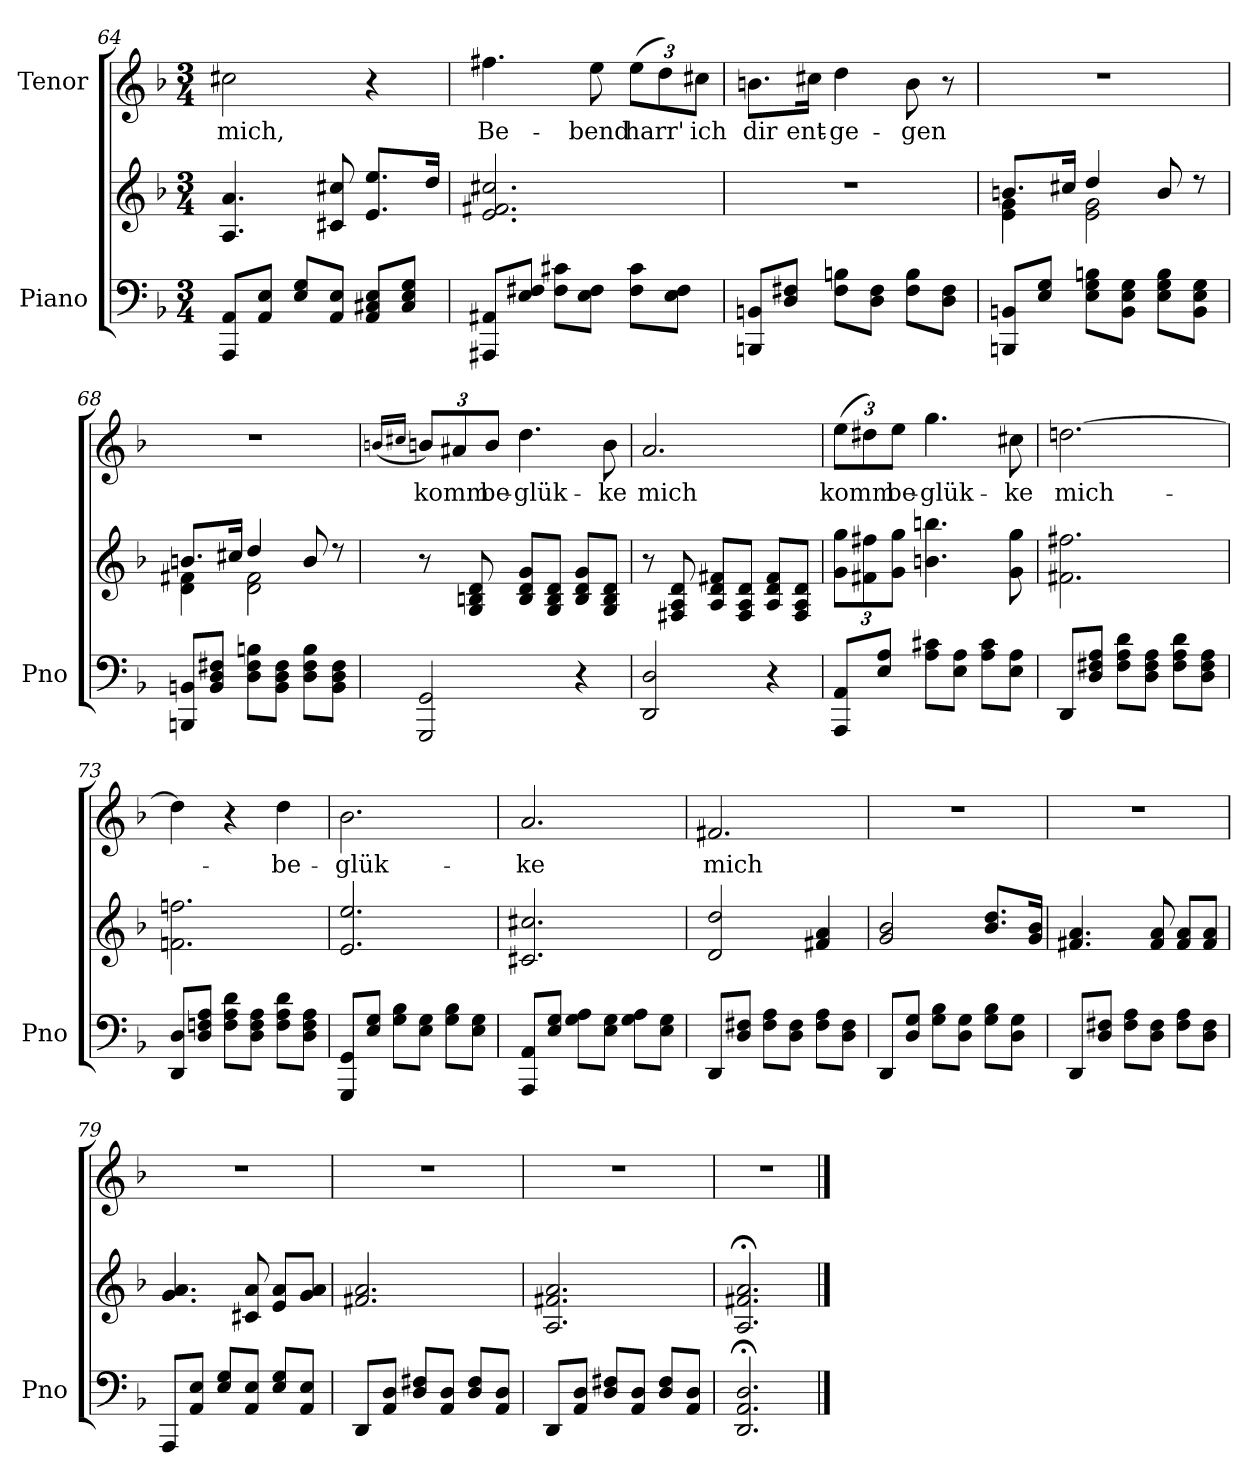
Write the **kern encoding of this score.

**kern	**kern	**kern	**text
*part2	*part2	*part1	*part1
*staff3	*staff2	*staff1	*staff1
*I"Piano	*	*I"Tenor	*
*I'Pno	*	*	*
*clefF4	*clefG2	*clefG2	*
*k[b-]	*k[b-]	*k[b-]	*
*F:	*F:	*F:	*
*M3/4	*M3/4	*M3/4	*
=64	=64	=64	=64
!	!	!	!LO:LY:b
8AAA/ 8AA/L	4.A/ 4.a/	2cc#X\	mich,
8AA/ 8E/J	.	.	.
8E/ 8G/L	.	.	.
8AA/ 8E/J	8c#X/ 8cc#X/	.	.
8AA/ 8C#X/ 8E/L	8.e/ 8.ee/L	4r	.
8C#/ 8E/ 8G/J	.	.	.
.	16dd/Jk	.	.
!!LO:LB:g=z
=65	=65	=65	=65
!	!	!	!LO:LY:b
8AAA#X/ 8AA#X/L	2.e/ 2.f#X/ 2.cc#X/	4.ff#X\	Be-
8E/ 8F#X/J	.	.	.
8F#\ 8c#X\L	.	.	.
!	!	!	!LO:LY:b
8E\ 8F#\J	.	8ee\	-bend
*	*	*Xbrackettup	*
!	!	!	!LO:LY:b
8F#\ 8c#\L	.	(>12ee\L	harr'
.	.	12dd\)	.
8E\ 8F#\J	.	.	.
!	!	!	!LO:LY:b
.	.	12cc#X\J	ich
=66	=66	=66	=66
!	!	!	!LO:LY:b
8BBBn/ 8BBn/L	2.r	8.bn\L	dir
8D/ 8F#X/J	.	.	.
!	!	!	!LO:LY:b
.	.	16cc#X\Jk	ent-
!	!	!	!LO:LY:b
8F#\ 8Bn\L	.	4dd\	-ge-
8D\ 8F#\J	.	.	.
!	!	!	!LO:LY:b
8F#\ 8B\L	.	8b\	-gen
8D\ 8F#\J	.	8r	.
=67	=67	=67	=67
*	*^	*	*
8BBBn/ 8BBn/L	8.bn/L	4e\ 4g\	2.r	.
8E/ 8G/J	.	.	.	.
.	16cc#X/Jk	.	.	.
8E\ 8G\ 8Bn\L	4dd/	2e\ 2g\	.	.
8BB\ 8E\ 8G\J	.	.	.	.
8E\ 8G\ 8B\L	8b/	.	.	.
8BB\ 8E\ 8G\J	8r	.	.	.
=68	=68	=68	=68	=68
8BBBn/ 8BBn/L	8.bn/L	4d\ 4f#X\	2.r	.
8BB/ 8D/ 8F#X/J	.	.	.	.
.	16cc#X/Jk	.	.	.
8D\ 8F#\ 8Bn\L	4dd/	2d\ 2f#\	.	.
8BB\ 8D\ 8F#\J	.	.	.	.
8D\ 8F#\ 8B\L	8b/	.	.	.
8BB\ 8D\ 8F#\J	8r	.	.	.
*	*v	*v	*	*
!!LO:PB:g=z
=69	=69	=69	=69
.	.	(<16qbn/LL	.
.	.	16qcc#X/JJ	.
!	!	!	!LO:LY:b
2GGG/ 2GG/	8r	12b/L)	komm
.	.	12a#X/	.
.	8G/ 8Bn/ 8d/	.	.
!	!	!	!LO:LY:b
.	.	12b/J	be-
!	!	!	!LO:LY:b
.	8B/ 8d/ 8g/L	4.dd\	-glük-
.	8G/ 8B/ 8d/J	.	.
4r	8B/ 8d/ 8g/L	.	.
!	!	!	!LO:LY:b
.	8G/ 8B/ 8d/J	8b\	-ke
=70	=70	=70	=70
!	!	!	!LO:LY:b
2DD/ 2D/	8r	2.a/	mich
.	8F#X/ 8A/ 8d/	.	.
.	8A/ 8d/ 8f#X/L	.	.
.	8F#/ 8A/ 8d/J	.	.
4r	8A/ 8d/ 8f#/L	.	.
.	8F#/ 8A/ 8d/J	.	.
=71	=71	=71	=71
*	*Xbrackettup	*	*
!	!	!	!LO:LY:b
8AAA/ 8AA/L	12g\ 12gg\L	(>12ee\L	komm
.	12f#X\ 12ff#X\	12dd#X\)	.
8E/ 8A/J	.	.	.
!	!	!	!LO:LY:b
.	12g\ 12gg\J	12ee\J	be-
!	!	!	!LO:LY:b
8A\ 8c#X\L	4.bn\ 4.bbn\	4.gg\	-glük-
8E\ 8A\J	.	.	.
8A\ 8c#\L	.	.	.
!	!	!	!LO:LY:b
8E\ 8A\J	8g\ 8gg\	8cc#X\	-ke
=72	=72	=72	=72
!	!	!	!LO:LY:b
8DD/L	2.f#X\ 2.ff#X\	[2.ddn\	mich-
8D/ 8F#X/ 8A/J	.	.	.
8F#\ 8A\ 8d\L	.	.	.
8D\ 8F#\ 8A\J	.	.	.
8F#\ 8A\ 8d\L	.	.	.
8D\ 8F#\ 8A\J	.	.	.
=73	=73	=73	=73
8DD/ 8D/L	2.fn\ 2.ffn\	4dd\]	.
8D/ 8Fn/ 8A/J	.	.	.
8F\ 8A\ 8d\L	.	4r	.
8D\ 8F\ 8A\J	.	.	.
!	!	!	!LO:LY:b
8F\ 8A\ 8d\L	.	4dd\	-be-
8D\ 8F\ 8A\J	.	.	.
!!LO:LB:g=z
=74	=74	=74	=74
!	!	!	!LO:LY:b
8GGG/ 8GG/L	2.e/ 2.ee/	2.b-\	-glük-
8E/ 8G/J	.	.	.
8G\ 8B-\L	.	.	.
8E\ 8G\J	.	.	.
8G\ 8B-\L	.	.	.
8E\ 8G\J	.	.	.
=75	=75	=75	=75
!	!	!	!LO:LY:b
8AAA/ 8AA/L	2.c#X/ 2.cc#X/	2.a/	-ke
8E/ 8G/J	.	.	.
8G\ 8A\L	.	.	.
8E\ 8G\J	.	.	.
8G\ 8A\L	.	.	.
8E\ 8G\J	.	.	.
=76	=76	=76	=76
!	!	!	!LO:LY:b
8DD/L	2d/ 2dd/	2.f#X/	mich
8D/ 8F#X/J	.	.	.
8F#\ 8A\L	.	.	.
8D\ 8F#\J	.	.	.
8F#\ 8A\L	4f#X/ 4a/	.	.
8D\ 8F#\J	.	.	.
=77	=77	=77	=77
8DD/L	2g/ 2b-/	2.r	.
8D/ 8G/J	.	.	.
8G\ 8B-\L	.	.	.
8D\ 8G\J	.	.	.
8G\ 8B-\L	8.b-/ 8.dd/L	.	.
8D\ 8G\J	.	.	.
.	16g/ 16b-/Jk	.	.
=78	=78	=78	=78
8DD/L	4.f#X/ 4.a/	2.r	.
8D/ 8F#X/J	.	.	.
8F#\ 8A\L	.	.	.
8D\ 8F#\J	8f#/ 8a/	.	.
8F#\ 8A\L	8f#/ 8a/L	.	.
8D\ 8F#\J	8f#/ 8a/J	.	.
=79	=79	=79	=79
8AAA/L	4.g/ 4.a/	2.r	.
8AA/ 8E/J	.	.	.
8E/ 8G/L	.	.	.
8AA/ 8E/J	8c#X/ 8a/	.	.
8E/ 8G/L	8e/ 8a/L	.	.
8AA/ 8E/J	8g/ 8a/J	.	.
=80	=80	=80	=80
8DD/L	2.f#X/ 2.a/	2.r	.
8AA/ 8D/J	.	.	.
8D/ 8F#X/L	.	.	.
8AA/ 8D/J	.	.	.
8D/ 8F#/L	.	.	.
8AA/ 8D/J	.	.	.
!!LO:LB:g=z
=81	=81	=81	=81
8DD/L	2.A/ 2.f#X/ 2.a/	2.r	.
8AA/ 8D/J	.	.	.
8D/ 8F#X/L	.	.	.
8AA/ 8D/J	.	.	.
8D/ 8F#/L	.	.	.
8AA/ 8D/J	.	.	.
=82	=82	=82	=82
2.DD/;< 2.AA/;< 2.D/;<	2.A/;< 2.f#X/;< 2.a/;<	2.r	.
==	==	==	==
*-	*-	*-	*-
